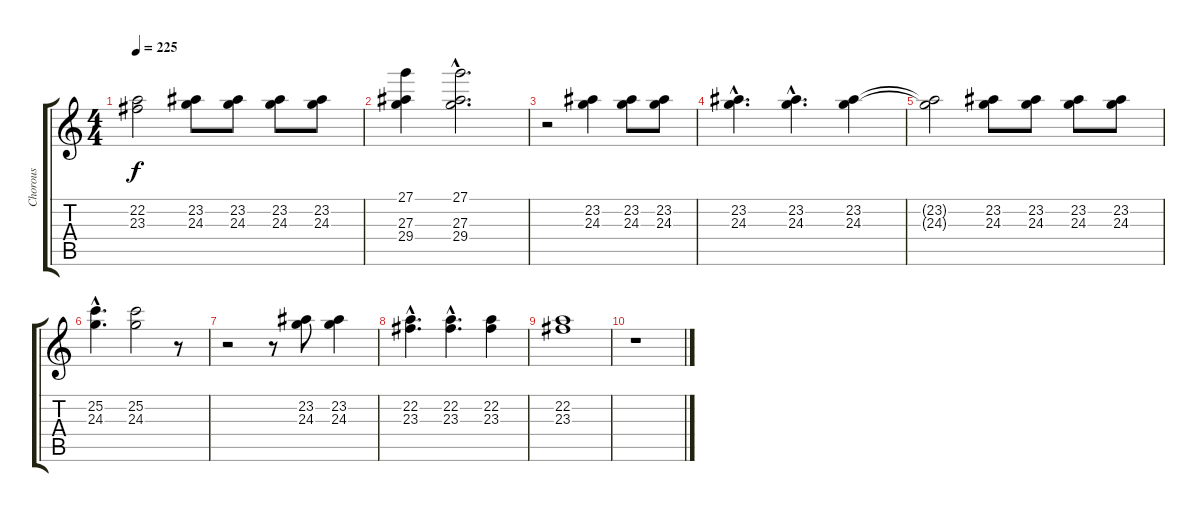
\track ("Chorous" "Chorous") {instrument lead6voice}
\staff {score tabs}
\tuning (E4 B3 G3 D3 A2 E2) {hide}
\ts (4 4)
\tempo 225
\clef g2
\ks c
(22.2 23.3).2{dy f} (23.2 24.3).8 (23.2 24.3).8 (23.2 24.3).8 (23.2 24.3).8 |
(27.1 27.3 29.4).4 (27.1{hac} 27.3{hac} 29.4{hac}).2{d} |
r.2 (23.2 24.3).4 (23.2 24.3).8 (23.2 24.3).8 |
(23.2{hac} 24.3{hac}).4{d} (23.2{hac} 24.3{hac}).4{d} (23.2 24.3).4 |
(23.2{t} 24.3{t}).2 (23.2 24.3).8 (23.2 24.3).8 (23.2 24.3).8 (23.2 24.3).8 |
(25.2{hac} 24.3{hac}).4{d} (25.2 24.3).2 r.8 |
r.2 r.8 (23.2 24.3).8 (23.2 24.3).4 |
(22.2{hac} 23.3{hac}).4{d} (22.2{hac} 23.3{hac}).4{d} (22.2 23.3).4 |
(22.2 23.3).1 |
r.1
